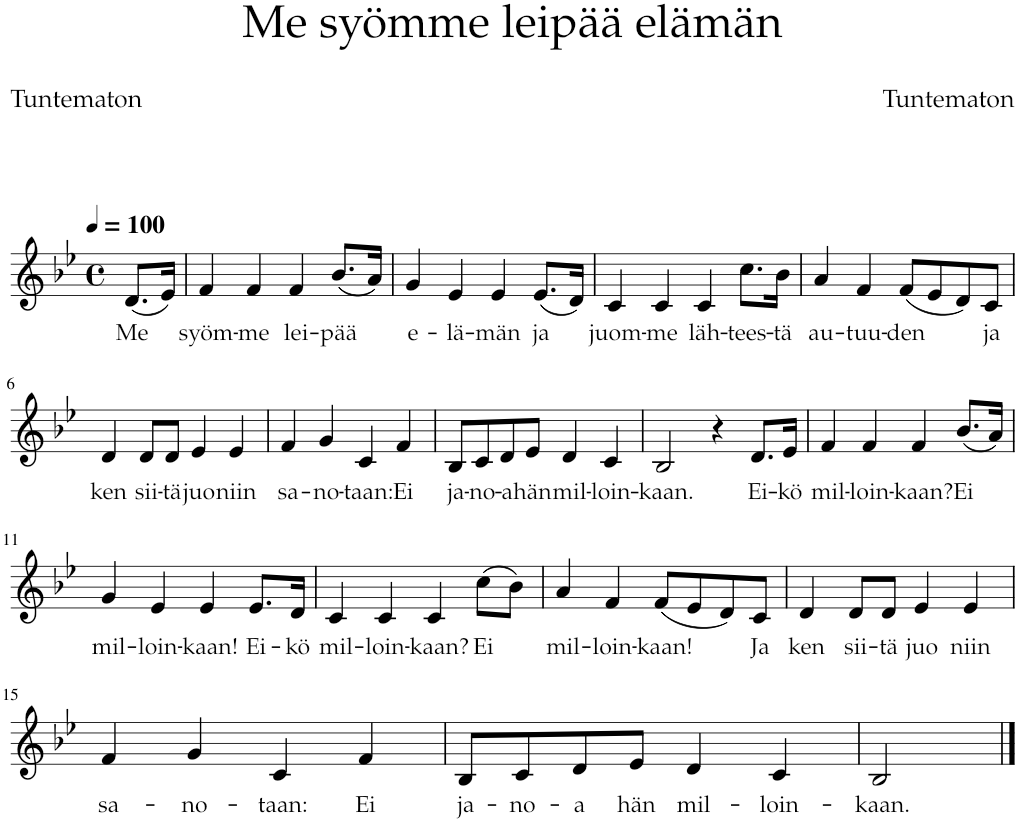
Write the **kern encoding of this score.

**kern	**text
*part1	*part1
*staff1	*staff1
*I"Staff	*
*clefG2	*
*k[b-e-]	*
*M4/4	*
*met(c)	*
*MM100	*
=1	=1
!	!LO:LY:b
(8.d/L	Me
16e-/Jk)	.
=2	=2
!	!LO:LY:b
4f/	syöm-
!	!LO:LY:b
4f/	-me
!	!LO:LY:b
4f/	lei-
!	!LO:LY:b
(8.b-/L	-pää
16a/Jk)	.
=3	=3
!	!LO:LY:b
4g/	e-
!	!LO:LY:b
4e-/	-lä-
!	!LO:LY:b
4e-/	-män
!	!LO:LY:b
(8.e-/L	ja
16d/Jk)	.
=4	=4
!	!LO:LY:b
4c/	juom-
!	!LO:LY:b
4c/	-me
!	!LO:LY:b
4c/	läh-
!	!LO:LY:b
8.cc\L	-tees-
!	!LO:LY:b
16b-\Jk	-tä
=5	=5
!	!LO:LY:b
4a/	au-
!	!LO:LY:b
4f/	-tuu-
!	!LO:LY:b
(8f/L	-den
8e-/	.
8d/)	.
!	!LO:LY:b
8c/J	ja
!!LO:LB:g=z
=6	=6
!	!LO:LY:b
4d/	ken
!	!LO:LY:b
8d/L	sii-
!	!LO:LY:b
8d/J	-tä
!	!LO:LY:b
4e-/	juo
!	!LO:LY:b
4e-/	niin
=7	=7
!	!LO:LY:b
4f/	sa-
!	!LO:LY:b
4g/	-no-
!	!LO:LY:b
4c/	-taan:
!	!LO:LY:b
4f/	Ei
=8	=8
!	!LO:LY:b
8B-/L	ja-
!	!LO:LY:b
8c/	-no-
!	!LO:LY:b
8d/	-a
!	!LO:LY:b
8e-/J	hän
!	!LO:LY:b
4d/	mil-
!	!LO:LY:b
4c/	-loin-
=9	=9
!	!LO:LY:b
2B-/	-kaan.
4r	.
!	!LO:LY:b
8.d/L	Ei-
!	!LO:LY:b
16e-/Jk	-kö
=10	=10
!	!LO:LY:b
4f/	mil-
!	!LO:LY:b
4f/	-loin-
!	!LO:LY:b
4f/	-kaan?
!	!LO:LY:b
(8.b-/L	Ei
16a/Jk)	.
!!LO:LB:g=z
=11	=11
!	!LO:LY:b
4g/	mil-
!	!LO:LY:b
4e-/	-loin-
!	!LO:LY:b
4e-/	-kaan!
!	!LO:LY:b
8.e-/L	Ei-
!	!LO:LY:b
16d/Jk	-kö
=12	=12
!	!LO:LY:b
4c/	mil-
!	!LO:LY:b
4c/	-loin-
!	!LO:LY:b
4c/	-kaan?
!	!LO:LY:b
(8cc\L	Ei
8b-\J)	.
=13	=13
!	!LO:LY:b
4a/	mil-
!	!LO:LY:b
4f/	-loin-
!	!LO:LY:b
(8f/L	-kaan!
8e-/	.
8d/)	.
!	!LO:LY:b
8c/J	Ja
=14	=14
!	!LO:LY:b
4d/	ken
!	!LO:LY:b
8d/L	sii-
!	!LO:LY:b
8d/J	-tä
!	!LO:LY:b
4e-/	juo
!	!LO:LY:b
4e-/	niin
!!LO:LB:g=z
=15	=15
!	!LO:LY:b
4f/	sa-
!	!LO:LY:b
4g/	-no-
!	!LO:LY:b
4c/	-taan:
!	!LO:LY:b
4f/	Ei
=16	=16
!	!LO:LY:b
8B-/L	ja-
!	!LO:LY:b
8c/	-no-
!	!LO:LY:b
8d/	-a
!	!LO:LY:b
8e-/J	hän
!	!LO:LY:b
4d/	mil-
!	!LO:LY:b
4c/	-loin-
=17	=17
!	!LO:LY:b
2B-/	-kaan.
==	==
*-	*-
